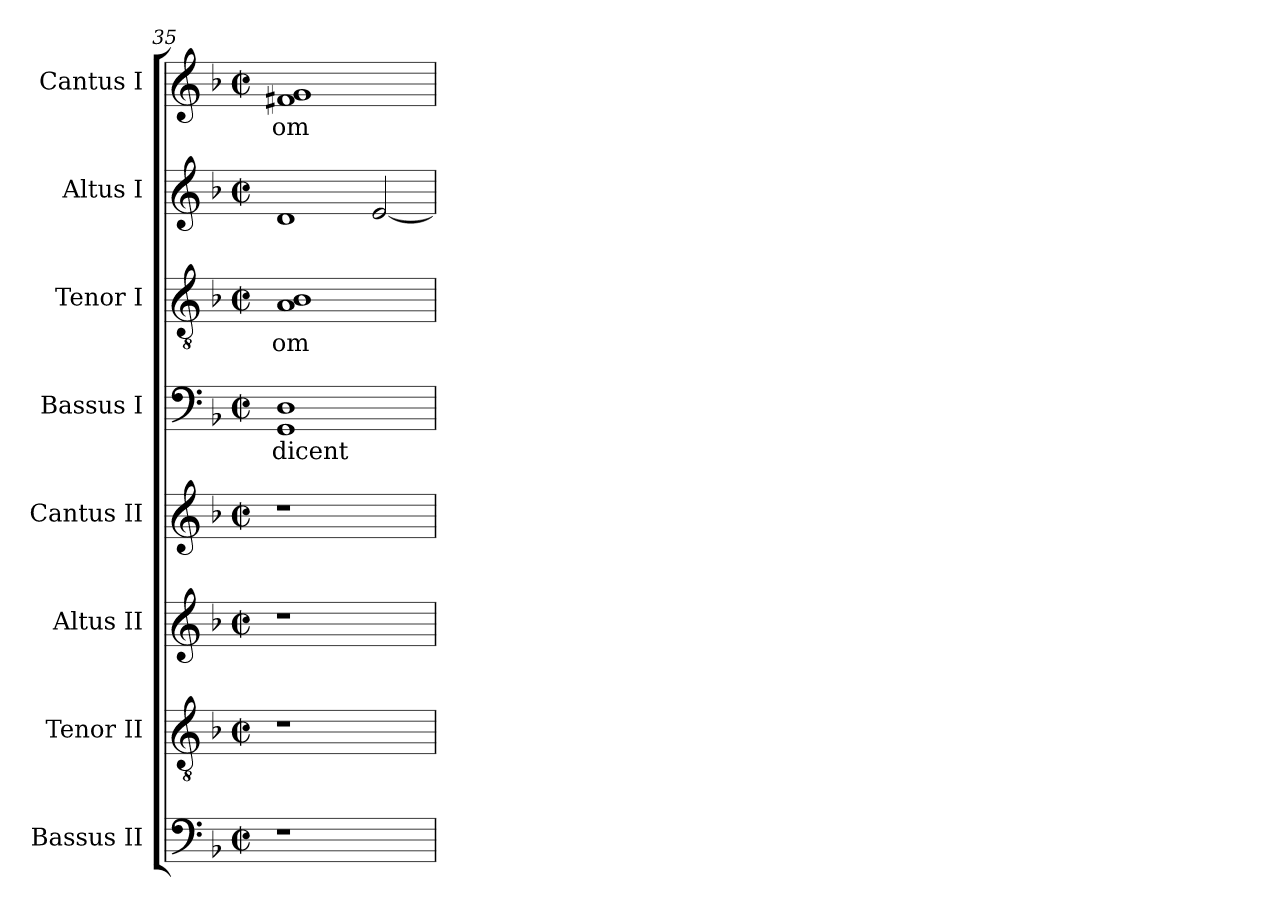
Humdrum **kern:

**kern	**kern	**kern	**kern	**kern	**text	**kern	**text	**kern	**text	**kern	**text
*part8	*part7	*part6	*part5	*part4	*part4	*part3	*part3	*part2	*part2	*part1	*part1
*staff8	*staff7	*staff6	*staff5	*staff4	*staff4	*staff3	*staff3	*staff2	*staff2	*staff1	*staff1
*I"Bassus II	*I"Tenor II	*I"Altus II	*I"Cantus II	*I"Bassus I	*	*I"Tenor I	*	*I"Altus I	*	*I"Cantus I	*
*clefF4	*clefGv2	*clefG2	*clefG2	*clefF4	*	*clefGv2	*	*clefG2	*	*clefG2	*
*k[b-]	*k[b-]	*k[b-]	*k[b-]	*k[b-]	*	*k[b-]	*	*k[b-]	*	*k[b-]	*
*F:	*F:	*F:	*F:	*F:	*	*F:	*	*F:	*	*F:	*
*M2/2	*M2/2	*M2/2	*M2/2	*M2/2	*	*M2/2	*	*M2/2	*	*M2/2	*
*met(c|)	*met(c|)	*met(c|)	*met(c|)	*met(c|)	*	*met(c|)	*	*met(c|)	*	*met(c|)	*
=35	=35	=35	=35	=35	=35	=35	=35	=35	=35	=35	=35
!	!	!	!	!	!LO:LY:b:cj	!	!LO:LY:b:cj	!	!	!	!LO:LY:b:cj
1r	1r	1r	1r	1D 1GG	dicent-	1A 1B-	om-	1d	.	1f#X 1g	om-
!	!	!	!	!	!	!	!	!	!LO:LY:b:cj	!	!
2ryy	2ryy	2ryy	2ryy	2ryy	.	2ryy	.	[<2e/	-	2ryy	.
=	=	=	=	=	=	=	=	=	=	=	=
*-	*-	*-	*-	*-	*-	*-	*-	*-	*-	*-	*-
